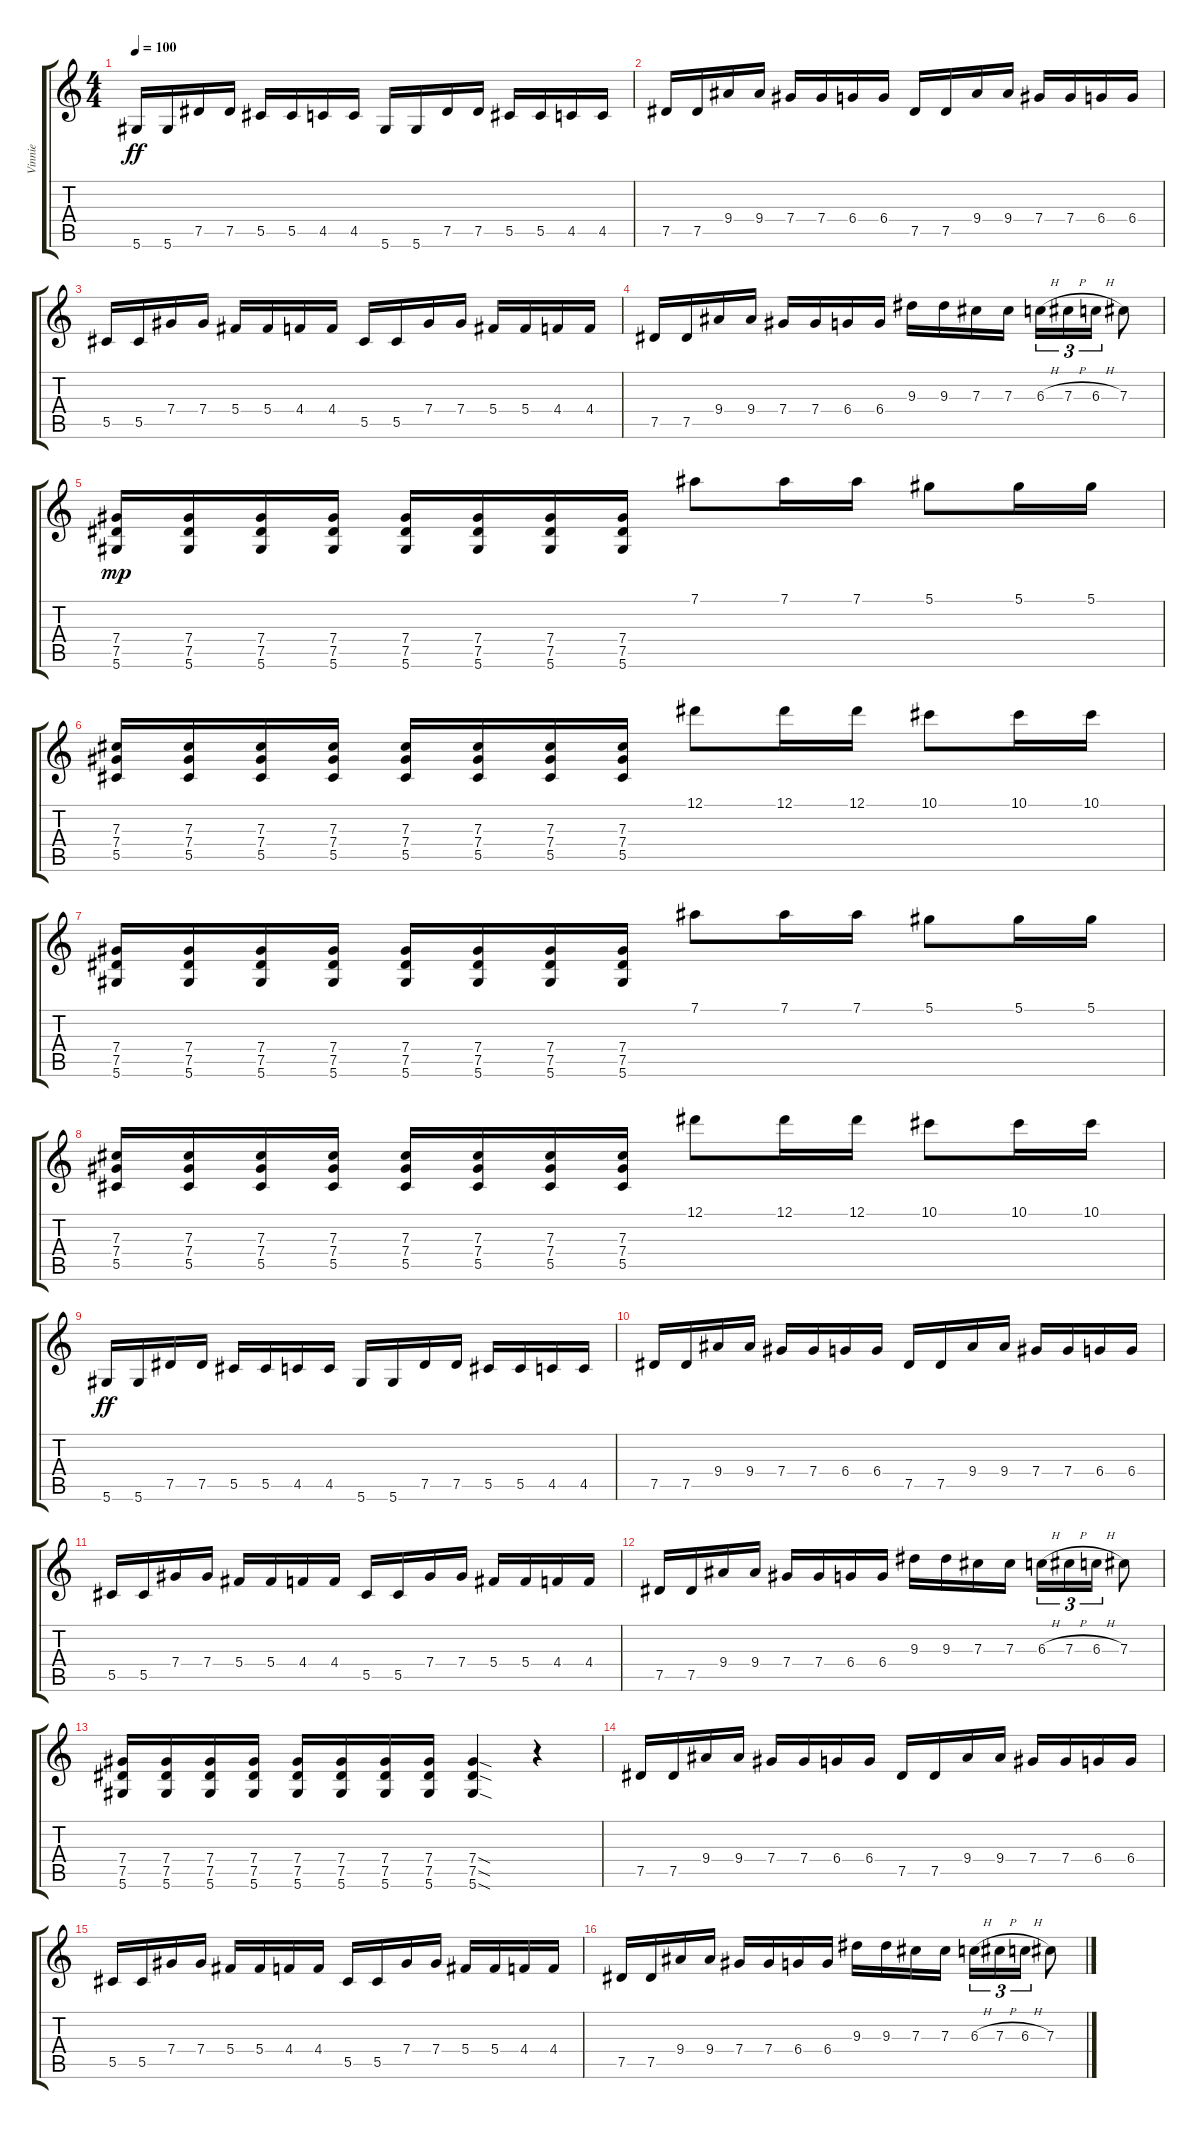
\track ("Vinnie" "Vinnie") {instrument distortionguitar}
\staff {score tabs}
\tuning (Eb4 Bb3 Gb3 Db3 Ab2 Eb2) {hide}
\ts (4 4)
\tempo 100
\clef g2
\ks c
5.6.16{dy ff instrument electricguitarmuted} 5.6.16 7.5.16 7.5.16 5.5.16 5.5.16 4.5.16 4.5.16 5.6.16 5.6.16 7.5.16 7.5.16 5.5.16 5.5.16 4.5.16 4.5.16 |
7.5.16 7.5.16 9.4.16 9.4.16 7.4.16 7.4.16 6.4.16 6.4.16 7.5.16 7.5.16 9.4.16 9.4.16 7.4.16 7.4.16 6.4.16 6.4.16 |
5.5.16 5.5.16 7.4.16 7.4.16 5.4.16 5.4.16 4.4.16 4.4.16 5.5.16 5.5.16 7.4.16 7.4.16 5.4.16 5.4.16 4.4.16 4.4.16 |
7.5.16 7.5.16 9.4.16 9.4.16 7.4.16 7.4.16 6.4.16 6.4.16 9.3.16{instrument distortionguitar} 9.3.16 7.3.16 7.3.16 6.3{h}.16{tu (3 2)} 7.3{h}.16{tu (3 2)} 6.3{h}.16{tu (3 2)} 7.3.8 |
(7.4 7.5 5.6).16{dy mp} (7.4 7.5 5.6).16 (7.4 7.5 5.6).16 (7.4 7.5 5.6).16 (7.4 7.5 5.6).16 (7.4 7.5 5.6).16 (7.4 7.5 5.6).16 (7.4 7.5 5.6).16 7.1.8 7.1.16 7.1.16 5.1.8 5.1.16 5.1.16 |
(7.3 7.4 5.5).16 (7.3 7.4 5.5).16 (7.3 7.4 5.5).16 (7.3 7.4 5.5).16 (7.3 7.4 5.5).16 (7.3 7.4 5.5).16 (7.3 7.4 5.5).16 (7.3 7.4 5.5).16 12.1.8 12.1.16 12.1.16 10.1.8 10.1.16 10.1.16 |
(7.4 7.5 5.6).16 (7.4 7.5 5.6).16 (7.4 7.5 5.6).16 (7.4 7.5 5.6).16 (7.4 7.5 5.6).16 (7.4 7.5 5.6).16 (7.4 7.5 5.6).16 (7.4 7.5 5.6).16 7.1.8 7.1.16 7.1.16 5.1.8 5.1.16 5.1.16 |
(7.3 7.4 5.5).16 (7.3 7.4 5.5).16 (7.3 7.4 5.5).16 (7.3 7.4 5.5).16 (7.3 7.4 5.5).16 (7.3 7.4 5.5).16 (7.3 7.4 5.5).16 (7.3 7.4 5.5).16 12.1.8 12.1.16 12.1.16 10.1.8 10.1.16 10.1.16 |
5.6.16{dy ff instrument electricguitarmuted} 5.6.16 7.5.16 7.5.16 5.5.16 5.5.16 4.5.16 4.5.16 5.6.16 5.6.16 7.5.16 7.5.16 5.5.16 5.5.16 4.5.16 4.5.16 |
7.5.16 7.5.16 9.4.16 9.4.16 7.4.16 7.4.16 6.4.16 6.4.16 7.5.16 7.5.16 9.4.16 9.4.16 7.4.16 7.4.16 6.4.16 6.4.16 |
5.5.16 5.5.16 7.4.16 7.4.16 5.4.16 5.4.16 4.4.16 4.4.16 5.5.16 5.5.16 7.4.16 7.4.16 5.4.16 5.4.16 4.4.16 4.4.16 |
7.5.16 7.5.16 9.4.16 9.4.16 7.4.16 7.4.16 6.4.16 6.4.16 9.3.16{instrument distortionguitar} 9.3.16 7.3.16 7.3.16 6.3{h}.16{tu (3 2)} 7.3{h}.16{tu (3 2)} 6.3{h}.16{tu (3 2)} 7.3.8 |
(7.4 7.5 5.6).16 (7.4 7.5 5.6).16 (7.4 7.5 5.6).16 (7.4 7.5 5.6).16 (7.4 7.5 5.6).16 (7.4 7.5 5.6).16 (7.4 7.5 5.6).16 (7.4 7.5 5.6).16 (7.4{sod} 7.5{sod} 5.6{sod}).4 r.4 |
7.5.16 7.5.16 9.4.16 9.4.16 7.4.16 7.4.16 6.4.16 6.4.16 7.5.16 7.5.16 9.4.16 9.4.16 7.4.16 7.4.16 6.4.16 6.4.16 |
5.5.16 5.5.16 7.4.16 7.4.16 5.4.16 5.4.16 4.4.16 4.4.16 5.5.16 5.5.16 7.4.16 7.4.16 5.4.16 5.4.16 4.4.16 4.4.16 |
7.5.16 7.5.16 9.4.16 9.4.16 7.4.16 7.4.16 6.4.16 6.4.16 9.3.16{instrument distortionguitar} 9.3.16 7.3.16 7.3.16 6.3{h}.16{tu (3 2)} 7.3{h}.16{tu (3 2)} 6.3{h}.16{tu (3 2)} 7.3.8
